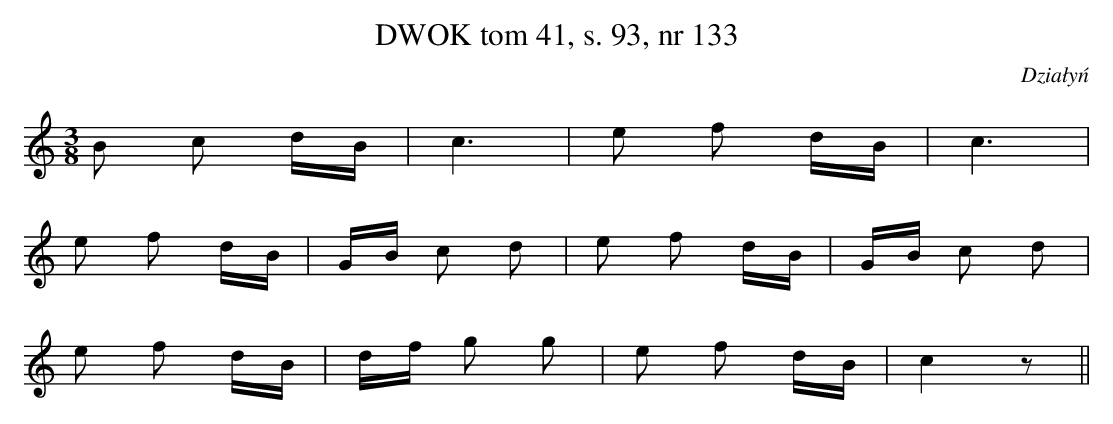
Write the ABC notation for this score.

X:1
T:DWOK tom 41, s. 93, nr 133
O:Działyń
L:1/16
M:3/8
K:C
B2 c2 dB|c6|e2 f2 dB|c6|
e2 f2 dB|GB c2 d2|e2 f2 dB|GB c2 d2|
e2 f2 dB|df g2 g2|e2 f2 dB|c4 z2||
